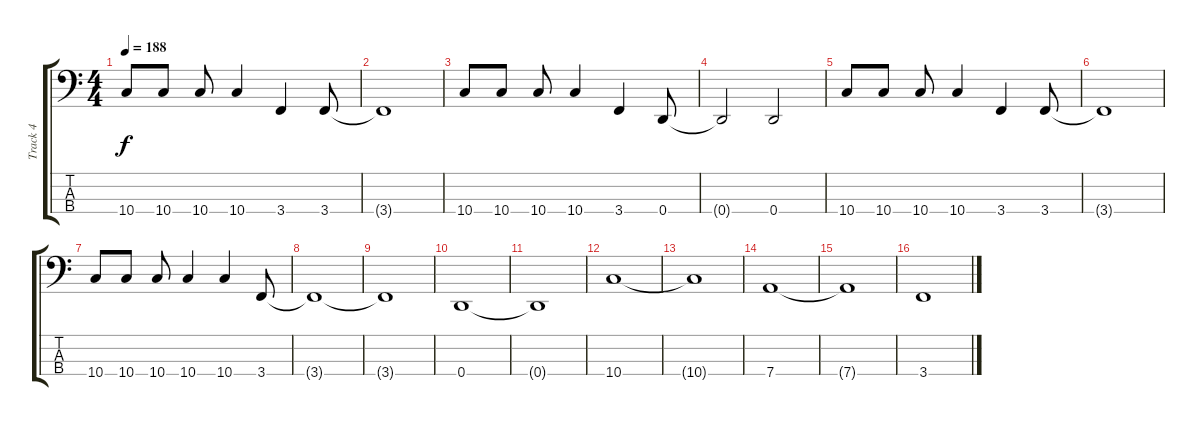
\track ("Track 4" "Track 4") {instrument electricbassfinger}
\staff {score tabs}
\tuning (G2 D2 A1 D1) {hide}
\ts (4 4)
\tempo 188
\clef f4
\ks c
10.4.8{dy f} 10.4.8 10.4.8 10.4.4 3.4.4 3.4.8 |
3.4{t}.1 |
10.4.8 10.4.8 10.4.8 10.4.4 3.4.4 0.4.8 |
0.4{t}.2 0.4.2 |
10.4.8 10.4.8 10.4.8 10.4.4 3.4.4 3.4.8 |
3.4{t}.1 |
10.4.8 10.4.8 10.4.8 10.4.4 10.4.4 3.4.8 |
3.4{t}.1 |
3.4{t}.1 |
0.4.1 |
0.4{t}.1 |
10.4.1 |
10.4{t}.1 |
7.4.1 |
7.4{t}.1 |
3.4.1
